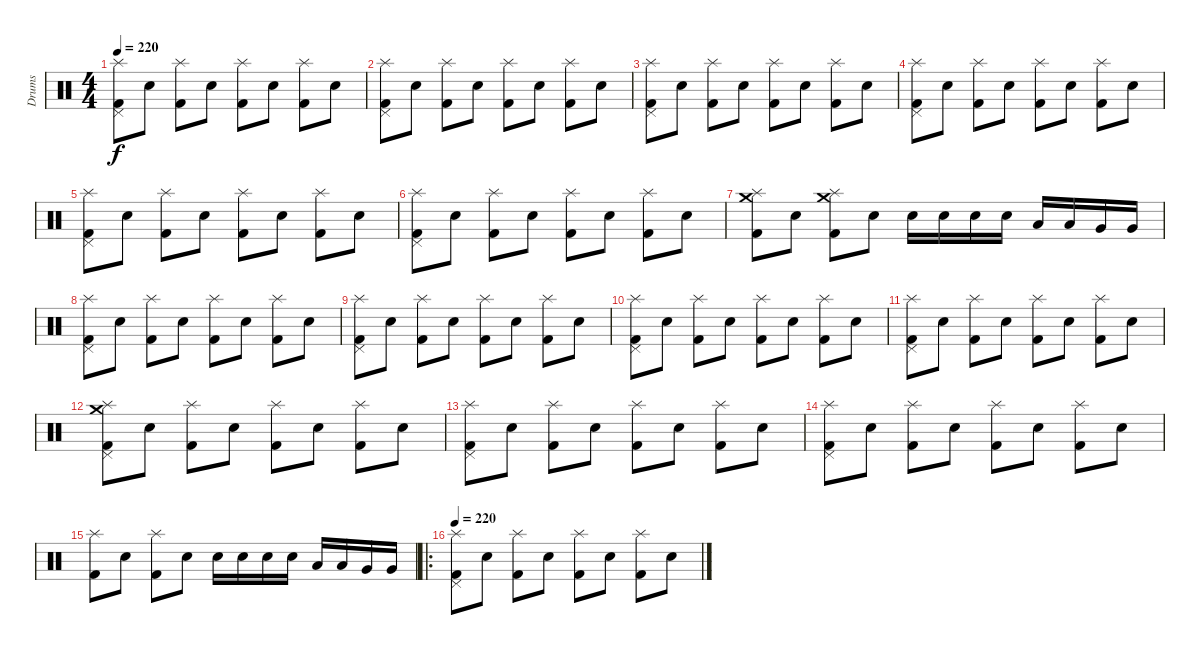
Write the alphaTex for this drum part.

\track ("Drums" "Drums") {instrument percussion}
\staff {score}
\articulation defaults
\ts (4 4)
\tempo 220
\clef neutral
\ks c
("Splash (hit)" "Pedal Hi-Hat (hit)" "Kick (hit) 2").8{dy f} "Electric Snare (hit)".8 ("Splash (hit)" "Kick (hit) 2").8 "Electric Snare (hit)".8 ("Splash (hit)" "Kick (hit) 2").8 "Electric Snare (hit)".8 ("Splash (hit)" "Kick (hit) 2").8 "Electric Snare (hit)".8 |
("Splash (hit)" "Pedal Hi-Hat (hit)" "Kick (hit) 2").8 "Electric Snare (hit)".8 ("Splash (hit)" "Kick (hit) 2").8 "Electric Snare (hit)".8 ("Splash (hit)" "Kick (hit) 2").8 "Electric Snare (hit)".8 ("Splash (hit)" "Kick (hit) 2").8 "Electric Snare (hit)".8 |
("Splash (hit)" "Pedal Hi-Hat (hit)" "Kick (hit) 2").8 "Electric Snare (hit)".8 ("Splash (hit)" "Kick (hit) 2").8 "Electric Snare (hit)".8 ("Splash (hit)" "Kick (hit) 2").8 "Electric Snare (hit)".8 ("Splash (hit)" "Kick (hit) 2").8 "Electric Snare (hit)".8 |
("Splash (hit)" "Pedal Hi-Hat (hit)" "Kick (hit) 2").8 "Electric Snare (hit)".8 ("Splash (hit)" "Kick (hit) 2").8 "Electric Snare (hit)".8 ("Splash (hit)" "Kick (hit) 2").8 "Electric Snare (hit)".8 ("Splash (hit)" "Kick (hit) 2").8 "Electric Snare (hit)".8 |
("Splash (hit)" "Pedal Hi-Hat (hit)" "Kick (hit) 2").8 "Electric Snare (hit)".8 ("Splash (hit)" "Kick (hit) 2").8 "Electric Snare (hit)".8 ("Splash (hit)" "Kick (hit) 2").8 "Electric Snare (hit)".8 ("Splash (hit)" "Kick (hit) 2").8 "Electric Snare (hit)".8 |
("Splash (hit)" "Pedal Hi-Hat (hit)" "Kick (hit) 2").8 "Electric Snare (hit)".8 ("Splash (hit)" "Kick (hit) 2").8 "Electric Snare (hit)".8 ("Splash (hit)" "Kick (hit) 2").8 "Electric Snare (hit)".8 ("Splash (hit)" "Kick (hit) 2").8 "Electric Snare (hit)".8 |
("Crash medium (hit)" "Splash (hit)" "Kick (hit) 2").8 "Electric Snare (hit)".8 ("Crash medium (hit)" "Splash (hit)" "Kick (hit) 2").8 "Electric Snare (hit)".8 "Snare (hit) 2".16 "Snare (hit) 2".16 "Snare (hit) 2".16 "Snare (hit) 2".16 "Low Tom (hit)".16 "Low Tom (hit)".16 "Very Low Tom (hit)".16 "Very Low Tom (hit)".16 |
("Splash (hit)" "Pedal Hi-Hat (hit)" "Kick (hit) 2").8 "Electric Snare (hit)".8 ("Splash (hit)" "Kick (hit) 2").8 "Electric Snare (hit)".8 ("Splash (hit)" "Kick (hit) 2").8 "Electric Snare (hit)".8 ("Splash (hit)" "Kick (hit) 2").8 "Electric Snare (hit)".8 |
("Splash (hit)" "Pedal Hi-Hat (hit)" "Kick (hit) 2").8 "Electric Snare (hit)".8 ("Splash (hit)" "Kick (hit) 2").8 "Electric Snare (hit)".8 ("Splash (hit)" "Kick (hit) 2").8 "Electric Snare (hit)".8 ("Splash (hit)" "Kick (hit) 2").8 "Electric Snare (hit)".8 |
("Splash (hit)" "Pedal Hi-Hat (hit)" "Kick (hit) 2").8 "Electric Snare (hit)".8 ("Splash (hit)" "Kick (hit) 2").8 "Electric Snare (hit)".8 ("Splash (hit)" "Kick (hit) 2").8 "Electric Snare (hit)".8 ("Splash (hit)" "Kick (hit) 2").8 "Electric Snare (hit)".8 |
("Splash (hit)" "Pedal Hi-Hat (hit)" "Kick (hit) 2").8 "Electric Snare (hit)".8 ("Splash (hit)" "Kick (hit) 2").8 "Electric Snare (hit)".8 ("Splash (hit)" "Kick (hit) 2").8 "Electric Snare (hit)".8 ("Splash (hit)" "Kick (hit) 2").8 "Electric Snare (hit)".8 |
("Crash medium (hit)" "Splash (hit)" "Pedal Hi-Hat (hit)" "Kick (hit) 2").8 "Electric Snare (hit)".8 ("Splash (hit)" "Kick (hit) 2").8 "Electric Snare (hit)".8 ("Splash (hit)" "Kick (hit) 2").8 "Electric Snare (hit)".8 ("Splash (hit)" "Kick (hit) 2").8 "Electric Snare (hit)".8 |
("Splash (hit)" "Pedal Hi-Hat (hit)" "Kick (hit) 2").8 "Electric Snare (hit)".8 ("Splash (hit)" "Kick (hit) 2").8 "Electric Snare (hit)".8 ("Splash (hit)" "Kick (hit) 2").8 "Electric Snare (hit)".8 ("Splash (hit)" "Kick (hit) 2").8 "Electric Snare (hit)".8 |
("Splash (hit)" "Pedal Hi-Hat (hit)" "Kick (hit) 2").8 "Electric Snare (hit)".8 ("Splash (hit)" "Kick (hit) 2").8 "Electric Snare (hit)".8 ("Splash (hit)" "Kick (hit) 2").8 "Electric Snare (hit)".8 ("Splash (hit)" "Kick (hit) 2").8 "Electric Snare (hit)".8 |
("Splash (hit)" "Kick (hit) 2").8 "Electric Snare (hit)".8 ("Splash (hit)" "Kick (hit) 2").8 "Electric Snare (hit)".8 "Snare (hit) 2".16 "Snare (hit) 2".16 "Snare (hit) 2".16 "Snare (hit) 2".16 "Low Tom (hit)".16 "Low Tom (hit)".16 "Very Low Tom (hit)".16 "Very Low Tom (hit)".16 |
\ro
\tempo 220
("Splash (hit)" "Pedal Hi-Hat (hit)" "Kick (hit) 2").8 "Electric Snare (hit)".8 ("Splash (hit)" "Kick (hit) 2").8 "Electric Snare (hit)".8 ("Splash (hit)" "Kick (hit) 2").8 "Electric Snare (hit)".8 ("Splash (hit)" "Kick (hit) 2").8 "Electric Snare (hit)".8
